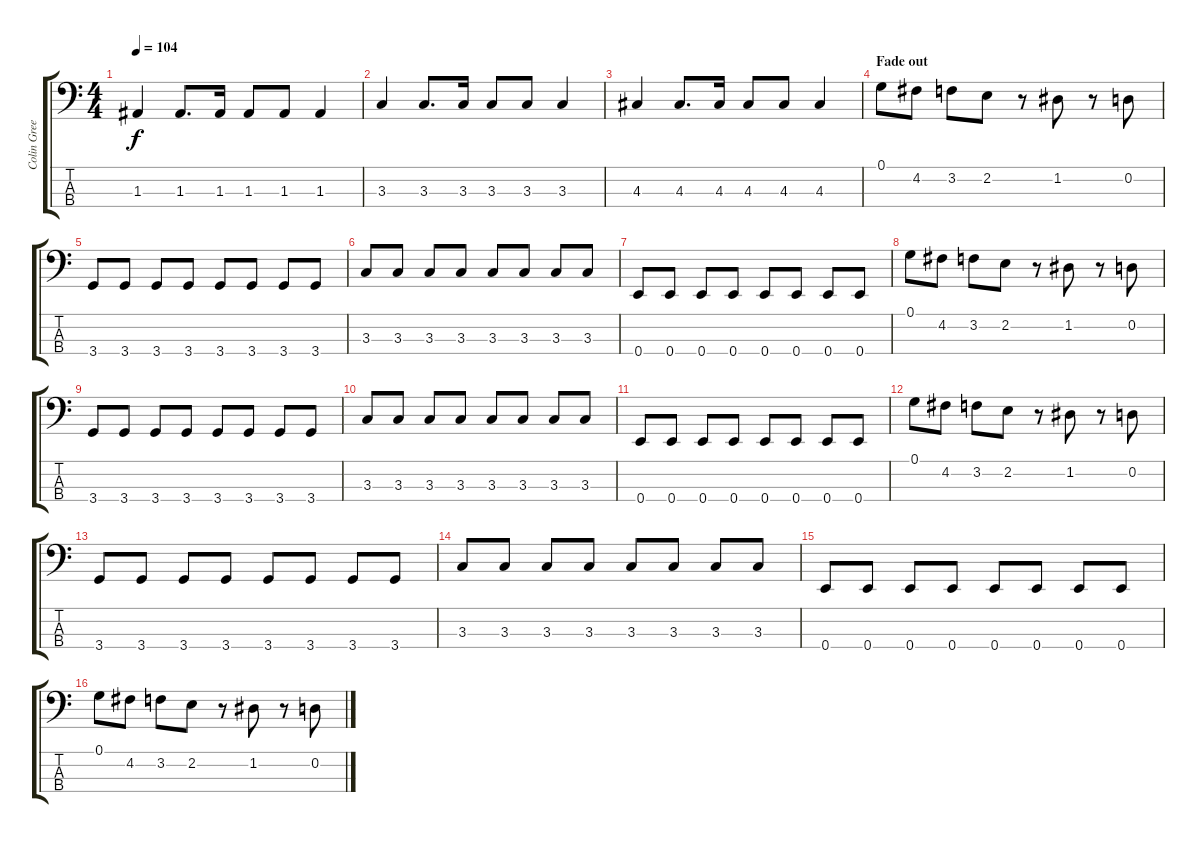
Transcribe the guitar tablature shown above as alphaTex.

\track ("Colin Greenwood" "Colin Gree") {instrument electricbassfinger}
\staff {score tabs}
\tuning (G2 D2 A1 E1) {hide}
\ts (4 4)
\tempo 104
\clef f4
\ks c
1.3.4{dy f} 1.3.8{d} 1.3.16 1.3.8 1.3.8 1.3.4 |
3.3.4 3.3.8{d} 3.3.16 3.3.8 3.3.8 3.3.4 |
4.3.4 4.3.8{d} 4.3.16 4.3.8 4.3.8 4.3.4 |
\section ("" "Fade out")
0.1.8 4.2.8 3.2.8 2.2.8 r.8 1.2.8 r.8 0.2.8 |
3.4.8 3.4.8 3.4.8 3.4.8 3.4.8 3.4.8 3.4.8 3.4.8 |
3.3.8 3.3.8 3.3.8 3.3.8 3.3.8 3.3.8 3.3.8 3.3.8 |
0.4.8 0.4.8 0.4.8 0.4.8 0.4.8 0.4.8 0.4.8 0.4.8 |
0.1.8 4.2.8 3.2.8 2.2.8 r.8 1.2.8 r.8 0.2.8 |
3.4.8 3.4.8 3.4.8 3.4.8 3.4.8 3.4.8 3.4.8 3.4.8 |
3.3.8 3.3.8 3.3.8 3.3.8 3.3.8 3.3.8 3.3.8 3.3.8 |
0.4.8 0.4.8 0.4.8 0.4.8 0.4.8 0.4.8 0.4.8 0.4.8 |
0.1.8 4.2.8 3.2.8 2.2.8 r.8 1.2.8 r.8 0.2.8 |
3.4.8 3.4.8 3.4.8 3.4.8 3.4.8 3.4.8 3.4.8 3.4.8 |
3.3.8 3.3.8 3.3.8 3.3.8 3.3.8 3.3.8 3.3.8 3.3.8 |
0.4.8 0.4.8 0.4.8 0.4.8 0.4.8 0.4.8 0.4.8 0.4.8 |
0.1.8 4.2.8 3.2.8 2.2.8 r.8 1.2.8 r.8 0.2.8
